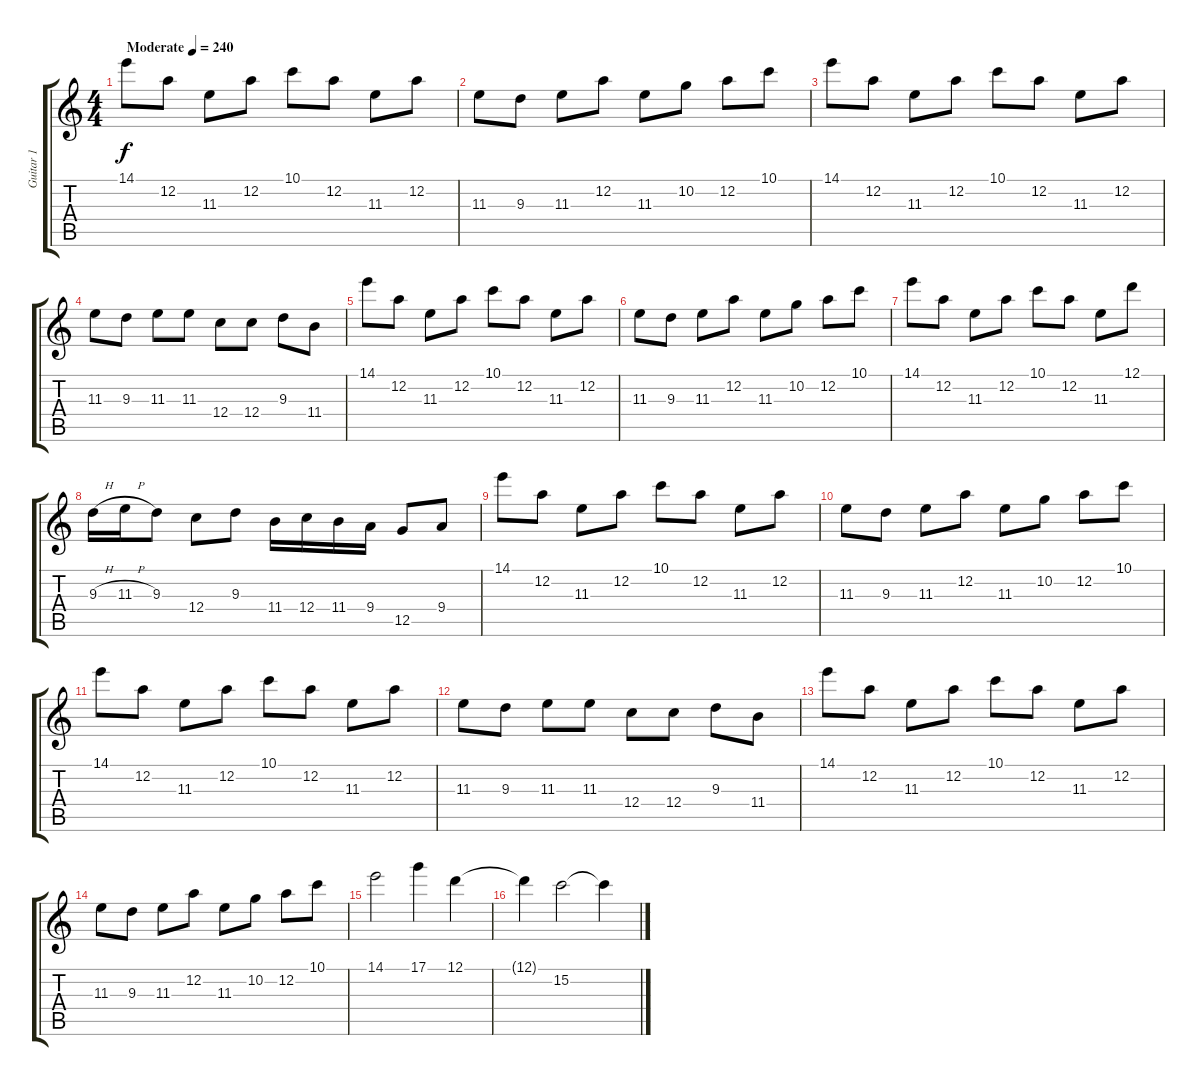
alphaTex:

\track ("Guitar 1" "Guitar 1") {instrument distortionguitar}
\staff {score tabs}
\tuning (D4 A3 F3 C3 G2 C2) {hide}
\ts (4 4)
\tempo (240 "Moderate")
\clef g2
\ks c
14.1.8{dy f instrument distortionguitar} 12.2.8 11.3.8 12.2.8 10.1.8 12.2.8 11.3.8 12.2.8 |
11.3.8 9.3.8 11.3.8 12.2.8 11.3.8 10.2.8 12.2.8 10.1.8 |
14.1.8 12.2.8 11.3.8 12.2.8 10.1.8 12.2.8 11.3.8 12.2.8 |
11.3.8 9.3.8 11.3.8 11.3.8 12.4.8 12.4.8 9.3.8 11.4.8 |
14.1.8 12.2.8 11.3.8 12.2.8 10.1.8 12.2.8 11.3.8 12.2.8 |
11.3.8 9.3.8 11.3.8 12.2.8 11.3.8 10.2.8 12.2.8 10.1.8 |
14.1.8 12.2.8 11.3.8 12.2.8 10.1.8 12.2.8 11.3.8 12.1.8 |
9.3{h}.16 11.3{h}.16 9.3.8 12.4.8 9.3.8 11.4.16 12.4.16 11.4.16 9.4.16 12.5.8 9.4.8 |
14.1.8 12.2.8 11.3.8 12.2.8 10.1.8 12.2.8 11.3.8 12.2.8 |
11.3.8 9.3.8 11.3.8 12.2.8 11.3.8 10.2.8 12.2.8 10.1.8 |
14.1.8 12.2.8 11.3.8 12.2.8 10.1.8 12.2.8 11.3.8 12.2.8 |
11.3.8 9.3.8 11.3.8 11.3.8 12.4.8 12.4.8 9.3.8 11.4.8 |
14.1.8 12.2.8 11.3.8 12.2.8 10.1.8 12.2.8 11.3.8 12.2.8 |
11.3.8 9.3.8 11.3.8 12.2.8 11.3.8 10.2.8 12.2.8 10.1.8 |
14.1.2 17.1.4 12.1.4 |
12.1{t}.4 15.2.2 15.2{t}.4
